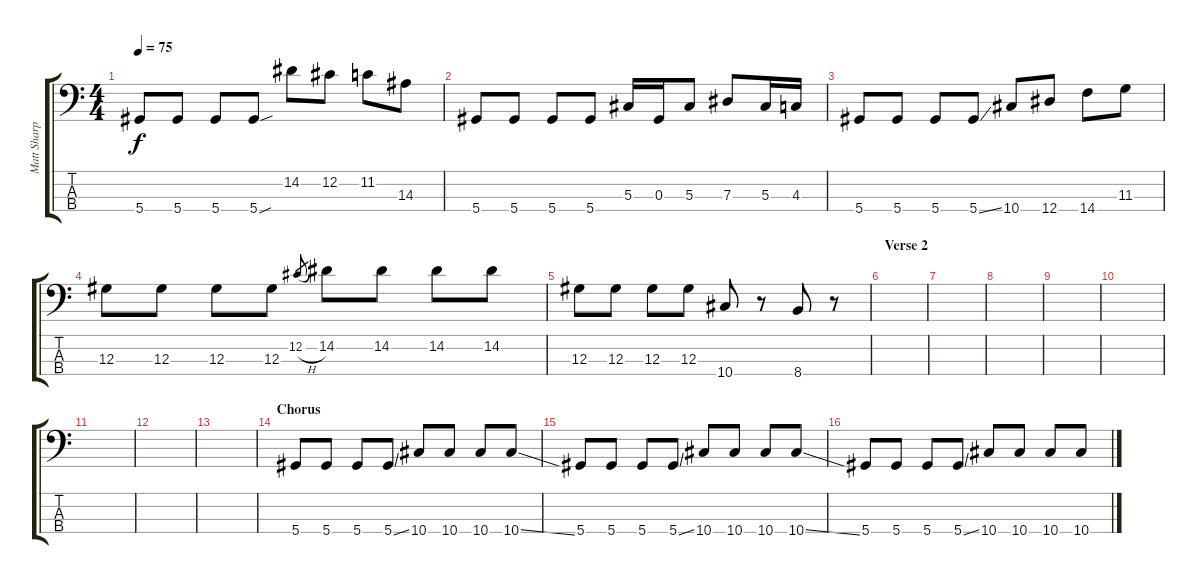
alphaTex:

\track ("Matt Sharp - Bass" "Matt Sharp") {instrument electricbasspick}
\staff {score tabs}
\tuning (Gb2 Db2 Ab1 Eb1) {hide}
\ts (4 4)
\tempo 75
\clef f4
\ks c
5.4.8{dy f} 5.4.8 5.4.8 5.4{sou}.8 14.2.8 12.2.8 11.2.8 14.3.8 |
5.4.8 5.4.8 5.4.8 5.4.8 5.3.16 0.3.16 5.3.8 7.3.8 5.3.16 4.3.16 |
5.4.8 5.4.8 5.4.8 5.4{ss}.8 10.4.8 12.4.8 14.4.8 11.3.8 |
12.3.8 12.3.8 12.3.8 12.3.8 12.2{h}.8{gr} 14.2.8 14.2.8 14.2.8 14.2.8 |
12.3.8 12.3.8 12.3.8 12.3.8 10.4.8 r.8 8.4.8 r.8 |
\section ("" "Verse 2")
|
|
|
|
|
|
|
|
\section ("" "Chorus")
5.4.8 5.4.8 5.4.8 5.4{ss}.8 10.4.8 10.4.8 10.4.8 10.4{ss}.8 |
5.4.8 5.4.8 5.4.8 5.4{ss}.8 10.4.8 10.4.8 10.4.8 10.4{ss}.8 |
5.4.8 5.4.8 5.4.8 5.4{ss}.8 10.4.8 10.4.8 10.4.8 10.4{ss}.8
